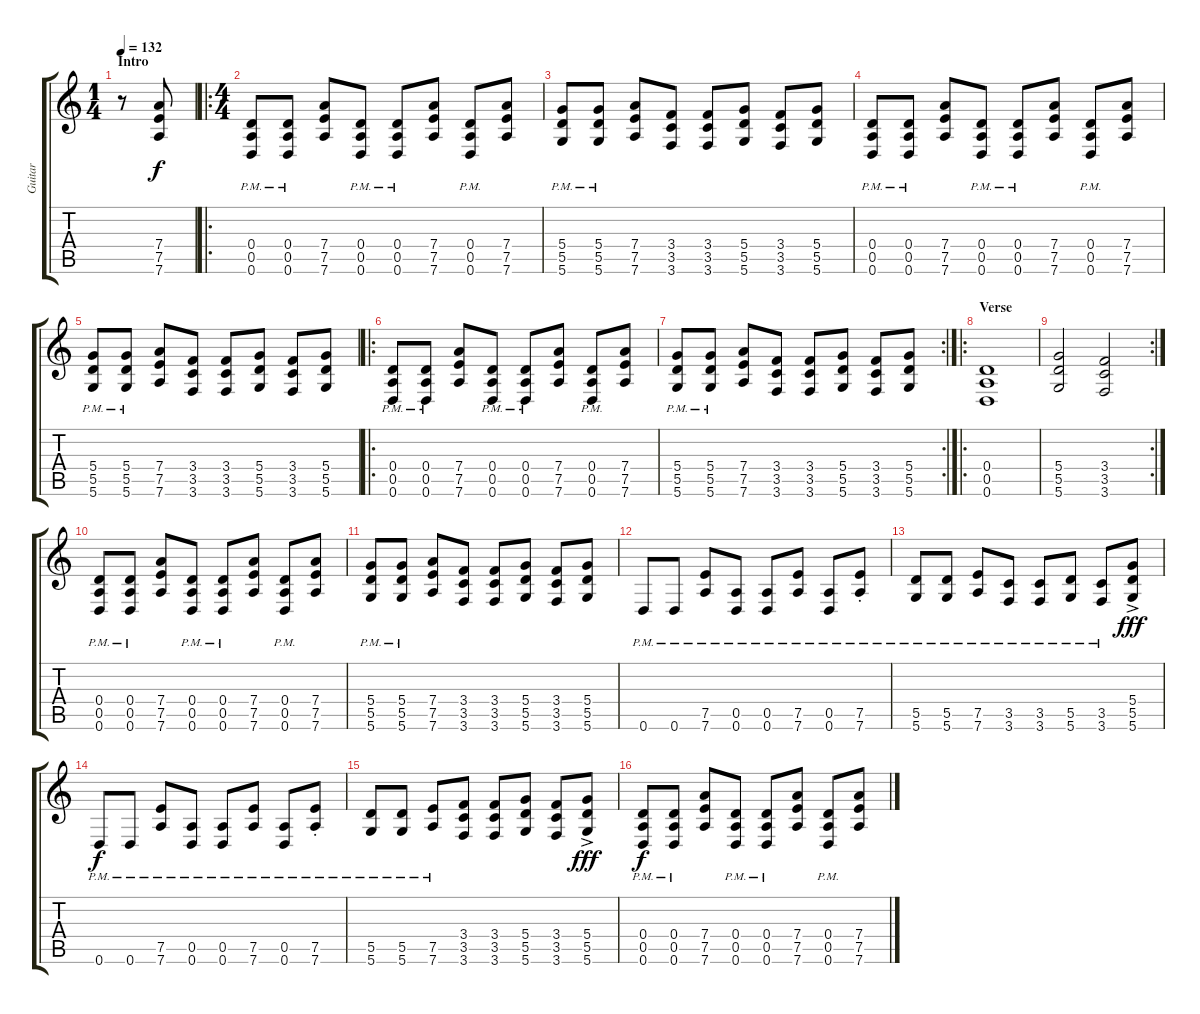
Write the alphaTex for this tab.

\track ("Guitar" "Guitar") {instrument distortionguitar}
\staff {score tabs}
\tuning (E4 B3 G3 D3 A2 D2) {hide}
\ts (1 4)
\section ("" "Intro")
\tempo 132
\clef g2
\ks c
r.8{dy f instrument distortionguitar} (7.4 7.5 7.6).8 |
\ro
\ts (4 4)
(0.4{pm} 0.5{pm} 0.6{pm}).8 (0.4{pm} 0.5{pm} 0.6{pm}).8 (7.4 7.5 7.6).8 (0.4{pm} 0.5{pm} 0.6{pm}).8 (0.4{pm} 0.5{pm} 0.6{pm}).8 (7.4 7.5 7.6).8 (0.4{pm} 0.5{pm} 0.6{pm}).8 (7.4 7.5 7.6).8 |
(5.4{pm} 5.5{pm} 5.6{pm}).8 (5.4{pm} 5.5{pm} 5.6{pm}).8 (7.4 7.5 7.6).8 (3.4 3.5 3.6).8 (3.4 3.5 3.6).8 (5.4 5.5 5.6).8 (3.4 3.5 3.6).8 (5.4 5.5 5.6).8 |
(0.4{pm} 0.5{pm} 0.6{pm}).8 (0.4{pm} 0.5{pm} 0.6{pm}).8 (7.4 7.5 7.6).8 (0.4{pm} 0.5{pm} 0.6{pm}).8 (0.4{pm} 0.5{pm} 0.6{pm}).8 (7.4 7.5 7.6).8 (0.4{pm} 0.5{pm} 0.6{pm}).8 (7.4 7.5 7.6).8 |
(5.4{pm} 5.5{pm} 5.6{pm}).8 (5.4{pm} 5.5{pm} 5.6{pm}).8 (7.4 7.5 7.6).8 (3.4 3.5 3.6).8 (3.4 3.5 3.6).8 (5.4 5.5 5.6).8 (3.4 3.5 3.6).8 (5.4 5.5 5.6).8 |
\ro
(0.4{pm} 0.5{pm} 0.6{pm}).8 (0.4{pm} 0.5{pm} 0.6{pm}).8 (7.4 7.5 7.6).8 (0.4{pm} 0.5{pm} 0.6{pm}).8 (0.4{pm} 0.5{pm} 0.6{pm}).8 (7.4 7.5 7.6).8 (0.4{pm} 0.5{pm} 0.6{pm}).8 (7.4 7.5 7.6).8 |
\rc 2
(5.4{pm} 5.5{pm} 5.6{pm}).8 (5.4{pm} 5.5{pm} 5.6{pm}).8 (7.4 7.5 7.6).8 (3.4 3.5 3.6).8 (3.4 3.5 3.6).8 (5.4 5.5 5.6).8 (3.4 3.5 3.6).8 (5.4 5.5 5.6).8 |
\ro
\section ("" "Verse")
(0.4 0.5 0.6).1 |
\rc 2
(5.4 5.5 5.6).2 (3.4 3.5 3.6).2 |
(0.4{pm} 0.5{pm} 0.6{pm}).8 (0.4{pm} 0.5{pm} 0.6{pm}).8 (7.4 7.5 7.6).8 (0.4{pm} 0.5{pm} 0.6{pm}).8 (0.4{pm} 0.5{pm} 0.6{pm}).8 (7.4 7.5 7.6).8 (0.4{pm} 0.5{pm} 0.6{pm}).8 (7.4 7.5 7.6).8 |
(5.4{pm} 5.5{pm} 5.6{pm}).8 (5.4{pm} 5.5{pm} 5.6{pm}).8 (7.4 7.5 7.6).8 (3.4 3.5 3.6).8 (3.4 3.5 3.6).8 (5.4 5.5 5.6).8 (3.4 3.5 3.6).8 (5.4 5.5 5.6).8 |
0.6{pm}.8 0.6{pm}.8 (7.5{pm} 7.6).8 (0.5{pm} 0.6{pm}).8 (0.5{pm} 0.6{pm}).8 (7.5{pm} 7.6{pm}).8 (0.5{pm} 0.6{pm}).8 (7.5{pm} 7.6{st}).8 |
(5.5{pm} 5.6{pm}).8 (5.5{pm} 5.6{pm}).8 (7.5{pm} 7.6{pm}).8 (3.5{pm} 3.6{pm}).8 (3.5{pm} 3.6{pm}).8 (5.5{pm} 5.6{pm}).8 (3.5{pm} 3.6{pm}).8 (5.4{ac} 5.5{ac} 5.6{ac}).8{dy fff} |
0.6{pm}.8{dy f} 0.6{pm}.8 (7.5{pm} 7.6).8 (0.5{pm} 0.6{pm}).8 (0.5{pm} 0.6{pm}).8 (7.5{pm} 7.6{pm}).8 (0.5{pm} 0.6{pm}).8 (7.5{pm} 7.6{st}).8 |
(5.5{pm} 5.6{pm}).8 (5.5{pm} 5.6{pm}).8 (7.5{pm} 7.6{pm}).8 (3.4 3.5 3.6).8 (3.4 3.5 3.6).8 (5.4 5.5 5.6).8 (3.4 3.5 3.6).8 (5.4 5.5{ac} 5.6).8{dy fff} |
(0.4{pm} 0.5{pm} 0.6{pm}).8{dy f} (0.4{pm} 0.5{pm} 0.6{pm}).8 (7.4 7.5 7.6).8 (0.4{pm} 0.5{pm} 0.6{pm}).8 (0.4{pm} 0.5{pm} 0.6{pm}).8 (7.4 7.5 7.6).8 (0.4{pm} 0.5{pm} 0.6{pm}).8 (7.4 7.5 7.6).8
